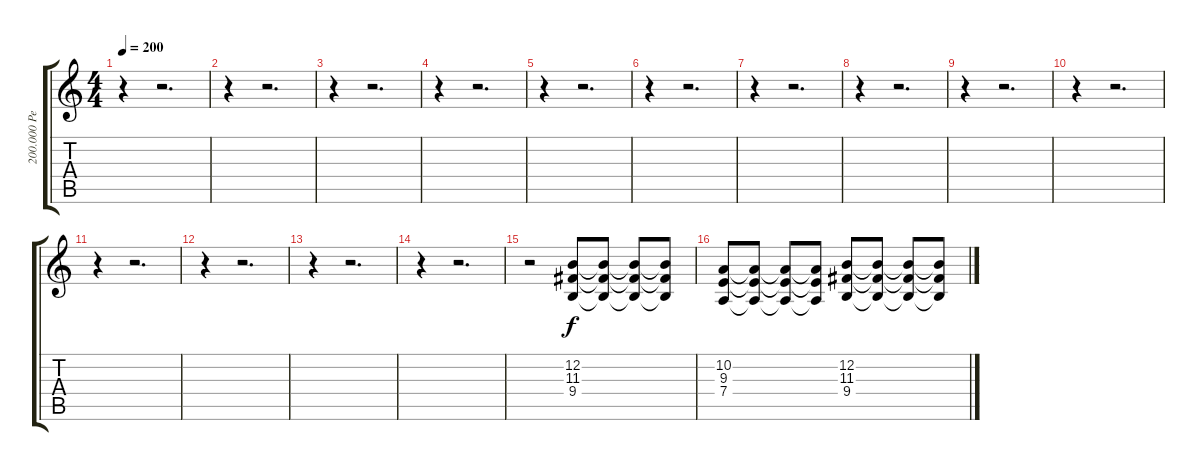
\track ("200.000 Personas (Gritos y Coros)" "200.000 Pe") {instrument applause}
\staff {score tabs}
\tuning (E4 B3 G3 D3 A2 E2) {hide}
\ts (4 4)
\tempo 200
\clef g2
\ks c
r.4{dy f} r.2{d} |
r.4 r.2{d} |
r.4 r.2{d} |
r.4 r.2{d} |
r.4 r.2{d} |
r.4 r.2{d} |
r.4 r.2{d} |
r.4 r.2{d} |
r.4 r.2{d} |
r.4 r.2{d} |
r.4 r.2{d} |
r.4 r.2{d} |
r.4 r.2{d} |
r.4 r.2{d} |
r.2 (12.2 11.3 9.4).8 (12.2{t} 11.3{t} 9.4{t}).8 (12.2{t} 11.3{t} 9.4{t}).8 (12.2{t} 11.3{t} 9.4{t}).8 |
(10.2 9.3 7.4).8{volume 16} (10.2{t} 9.3{t} 7.4{t}).8{volume 12} (10.2{t} 9.3{t} 7.4{t}).8{volume 11} (10.2{t} 9.3{t} 7.4{t}).8{volume 9} (12.2 11.3 9.4).8{volume 16} (12.2{t} 11.3{t} 9.4{t}).8{volume 12} (12.2{t} 11.3{t} 9.4{t}).8{volume 11} (12.2{t} 11.3{t} 9.4{t}).8{volume 9}
